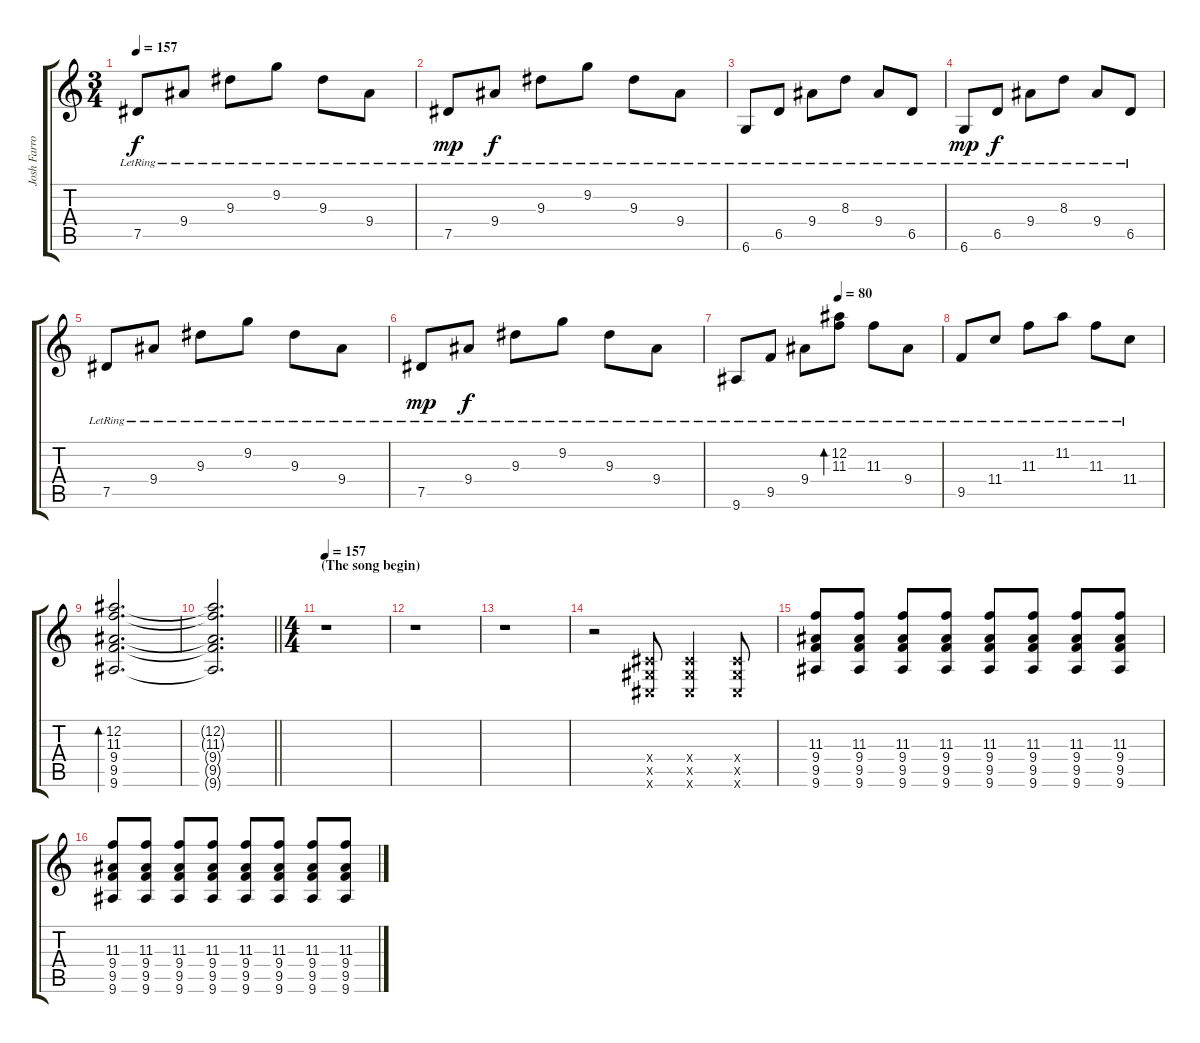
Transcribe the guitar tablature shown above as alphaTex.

\track ("Josh Farro | Lead Guitar" "Josh Farro") {instrument overdrivenguitar}
\staff {score tabs}
\tuning (Eb4 Bb3 Gb3 Db3 Ab2 Db2) {hide}
\ts (3 4)
\tempo 157
\clef g2
\ks c
7.5{lr}.8{dy f} 9.4{lr}.8 9.3{lr}.8 9.2{lr}.8 9.3{lr}.8 9.4{lr}.8 |
7.5{lr}.8{dy mp} 9.4{lr}.8{dy f} 9.3{lr}.8 9.2{lr}.8 9.3{lr}.8 9.4{lr}.8 |
6.6{lr}.8 6.5{lr}.8 9.4{lr}.8 8.3{lr}.8 9.4{lr}.8 6.5{lr}.8 |
6.6{lr}.8{dy mp} 6.5{lr}.8{dy f} 9.4{lr}.8 8.3{lr}.8 9.4{lr}.8 6.5{lr}.8 |
7.5{lr}.8 9.4{lr}.8 9.3{lr}.8 9.2{lr}.8 9.3{lr}.8 9.4{lr}.8 |
7.5{lr}.8{dy mp} 9.4{lr}.8{dy f} 9.3{lr}.8 9.2{lr}.8 9.3{lr}.8 9.4{lr}.8 |
\tempo (80 0.5)
9.6{lr}.8 9.5{lr}.8 9.4{lr}.8 (12.2{lr} 11.3{lr}).8{bd 120} 11.3{lr}.8 9.4{lr}.8 |
9.5{lr}.8 11.4{lr}.8 11.3{lr}.8 11.2{lr}.8 11.3{lr}.8 11.4{lr}.8 |
(12.2 11.3 9.4 9.5 9.6).2{d bd 240} |
\barLineRight lightlight
(12.2{t} 11.3{t} 9.4{t} 9.5{t} 9.6{t}).2{d} |
\ts (4 4)
\section ("" "(The song begin)")
\tempo 157
r.1 |
r.1 |
r.1 |
r.2{instrument overdrivenguitar} (0.4{x} 0.5{x} 0.6{x}).8 (0.4{x} 0.5{x} 0.6{x}).4 (0.4{x} 0.5{x} 0.6{x}).8 |
(11.3 9.4 9.5 9.6).8 (11.3 9.4 9.5 9.6).8 (11.3 9.4 9.5 9.6).8 (11.3 9.4 9.5 9.6).8 (11.3 9.4 9.5 9.6).8 (11.3 9.4 9.5 9.6).8 (11.3 9.4 9.5 9.6).8 (11.3 9.4 9.5 9.6).8 |
(11.3 9.4 9.5 9.6).8 (11.3 9.4 9.5 9.6).8 (11.3 9.4 9.5 9.6).8 (11.3 9.4 9.5 9.6).8 (11.3 9.4 9.5 9.6).8 (11.3 9.4 9.5 9.6).8 (11.3 9.4 9.5 9.6).8 (11.3 9.4 9.5 9.6).8
